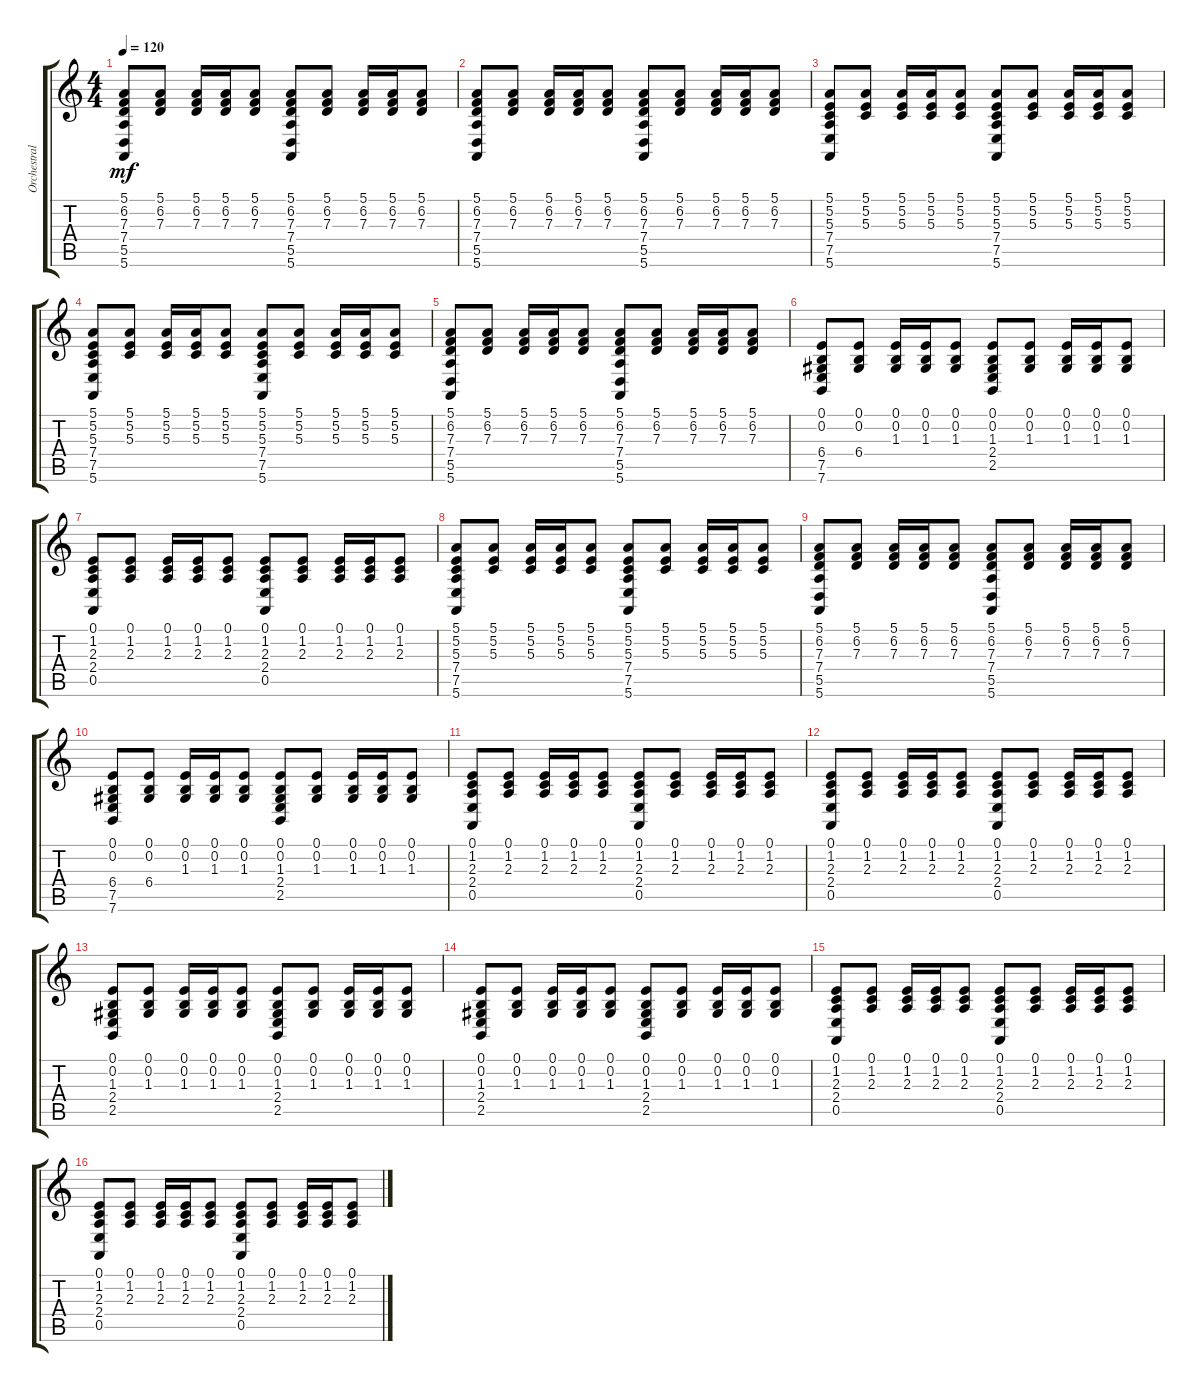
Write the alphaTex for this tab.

\track ("Orchestral Harp" "Orchestral") {instrument orchestralharp}
\staff {score tabs}
\tuning (E4 B3 G3 D3 A2 E2) {hide}
\ts (4 4)
\tempo 120
\clef g2
\ks c
(5.1 6.2 7.3 7.4 5.5 5.6).8{dy mf} (5.1 6.2 7.3).8 (5.1 6.2 7.3).16 (5.1 6.2 7.3).16 (5.1 6.2 7.3).8 (5.1 6.2 7.3 7.4 5.5 5.6).8 (5.1 6.2 7.3).8 (5.1 6.2 7.3).16 (5.1 6.2 7.3).16 (5.1 6.2 7.3).8 |
(5.1 6.2 7.3 7.4 5.5 5.6).8 (5.1 6.2 7.3).8 (5.1 6.2 7.3).16 (5.1 6.2 7.3).16 (5.1 6.2 7.3).8 (5.1 6.2 7.3 7.4 5.5 5.6).8 (5.1 6.2 7.3).8 (5.1 6.2 7.3).16 (5.1 6.2 7.3).16 (5.1 6.2 7.3).8 |
(5.1 5.2 5.3 7.4 7.5 5.6).8 (5.1 5.2 5.3).8 (5.1 5.2 5.3).16 (5.1 5.2 5.3).16 (5.1 5.2 5.3).8 (5.1 5.2 5.3 7.4 7.5 5.6).8 (5.1 5.2 5.3).8 (5.1 5.2 5.3).16 (5.1 5.2 5.3).16 (5.1 5.2 5.3).8 |
(5.1 5.2 5.3 7.4 7.5 5.6).8 (5.1 5.2 5.3).8 (5.1 5.2 5.3).16 (5.1 5.2 5.3).16 (5.1 5.2 5.3).8 (5.1 5.2 5.3 7.4 7.5 5.6).8 (5.1 5.2 5.3).8 (5.1 5.2 5.3).16 (5.1 5.2 5.3).16 (5.1 5.2 5.3).8 |
(5.1 6.2 7.3 7.4 5.5 5.6).8 (5.1 6.2 7.3).8 (5.1 6.2 7.3).16 (5.1 6.2 7.3).16 (5.1 6.2 7.3).8 (5.1 6.2 7.3 7.4 5.5 5.6).8 (5.1 6.2 7.3).8 (5.1 6.2 7.3).16 (5.1 6.2 7.3).16 (5.1 6.2 7.3).8 |
(0.1 0.2 6.4 7.5 7.6).8 (0.1 0.2 6.4).8 (0.1 0.2 1.3).16 (0.1 0.2 1.3).16 (0.1 0.2 1.3).8 (0.1 0.2 1.3 2.4 2.5).8 (0.1 0.2 1.3).8 (0.1 0.2 1.3).16 (0.1 0.2 1.3).16 (0.1 0.2 1.3).8 |
(0.1 1.2 2.3 2.4 0.5).8 (0.1 1.2 2.3).8 (0.1 1.2 2.3).16 (0.1 1.2 2.3).16 (0.1 1.2 2.3).8 (0.1 1.2 2.3 2.4 0.5).8 (0.1 1.2 2.3).8 (0.1 1.2 2.3).16 (0.1 1.2 2.3).16 (0.1 1.2 2.3).8 |
(5.1 5.2 5.3 7.4 7.5 5.6).8 (5.1 5.2 5.3).8 (5.1 5.2 5.3).16 (5.1 5.2 5.3).16 (5.1 5.2 5.3).8 (5.1 5.2 5.3 7.4 7.5 5.6).8 (5.1 5.2 5.3).8 (5.1 5.2 5.3).16 (5.1 5.2 5.3).16 (5.1 5.2 5.3).8 |
(5.1 6.2 7.3 7.4 5.5 5.6).8 (5.1 6.2 7.3).8 (5.1 6.2 7.3).16 (5.1 6.2 7.3).16 (5.1 6.2 7.3).8 (5.1 6.2 7.3 7.4 5.5 5.6).8 (5.1 6.2 7.3).8 (5.1 6.2 7.3).16 (5.1 6.2 7.3).16 (5.1 6.2 7.3).8 |
(0.1 0.2 6.4 7.5 7.6).8 (0.1 0.2 6.4).8 (0.1 0.2 1.3).16 (0.1 0.2 1.3).16 (0.1 0.2 1.3).8 (0.1 0.2 1.3 2.4 2.5).8 (0.1 0.2 1.3).8 (0.1 0.2 1.3).16 (0.1 0.2 1.3).16 (0.1 0.2 1.3).8 |
(0.1 1.2 2.3 2.4 0.5).8 (0.1 1.2 2.3).8 (0.1 1.2 2.3).16 (0.1 1.2 2.3).16 (0.1 1.2 2.3).8 (0.1 1.2 2.3 2.4 0.5).8 (0.1 1.2 2.3).8 (0.1 1.2 2.3).16 (0.1 1.2 2.3).16 (0.1 1.2 2.3).8 |
(0.1 1.2 2.3 2.4 0.5).8 (0.1 1.2 2.3).8 (0.1 1.2 2.3).16 (0.1 1.2 2.3).16 (0.1 1.2 2.3).8 (0.1 1.2 2.3 2.4 0.5).8 (0.1 1.2 2.3).8 (0.1 1.2 2.3).16 (0.1 1.2 2.3).16 (0.1 1.2 2.3).8 |
(0.1 0.2 1.3 2.4 2.5).8 (0.1 0.2 1.3).8 (0.1 0.2 1.3).16 (0.1 0.2 1.3).16 (0.1 0.2 1.3).8 (0.1 0.2 1.3 2.4 2.5).8 (0.1 0.2 1.3).8 (0.1 0.2 1.3).16 (0.1 0.2 1.3).16 (0.1 0.2 1.3).8 |
(0.1 0.2 1.3 2.4 2.5).8 (0.1 0.2 1.3).8 (0.1 0.2 1.3).16 (0.1 0.2 1.3).16 (0.1 0.2 1.3).8 (0.1 0.2 1.3 2.4 2.5).8 (0.1 0.2 1.3).8 (0.1 0.2 1.3).16 (0.1 0.2 1.3).16 (0.1 0.2 1.3).8 |
(0.1 1.2 2.3 2.4 0.5).8 (0.1 1.2 2.3).8 (0.1 1.2 2.3).16 (0.1 1.2 2.3).16 (0.1 1.2 2.3).8 (0.1 1.2 2.3 2.4 0.5).8 (0.1 1.2 2.3).8 (0.1 1.2 2.3).16 (0.1 1.2 2.3).16 (0.1 1.2 2.3).8 |
(0.1 1.2 2.3 2.4 0.5).8 (0.1 1.2 2.3).8 (0.1 1.2 2.3).16 (0.1 1.2 2.3).16 (0.1 1.2 2.3).8 (0.1 1.2 2.3 2.4 0.5).8 (0.1 1.2 2.3).8 (0.1 1.2 2.3).16 (0.1 1.2 2.3).16 (0.1 1.2 2.3).8
